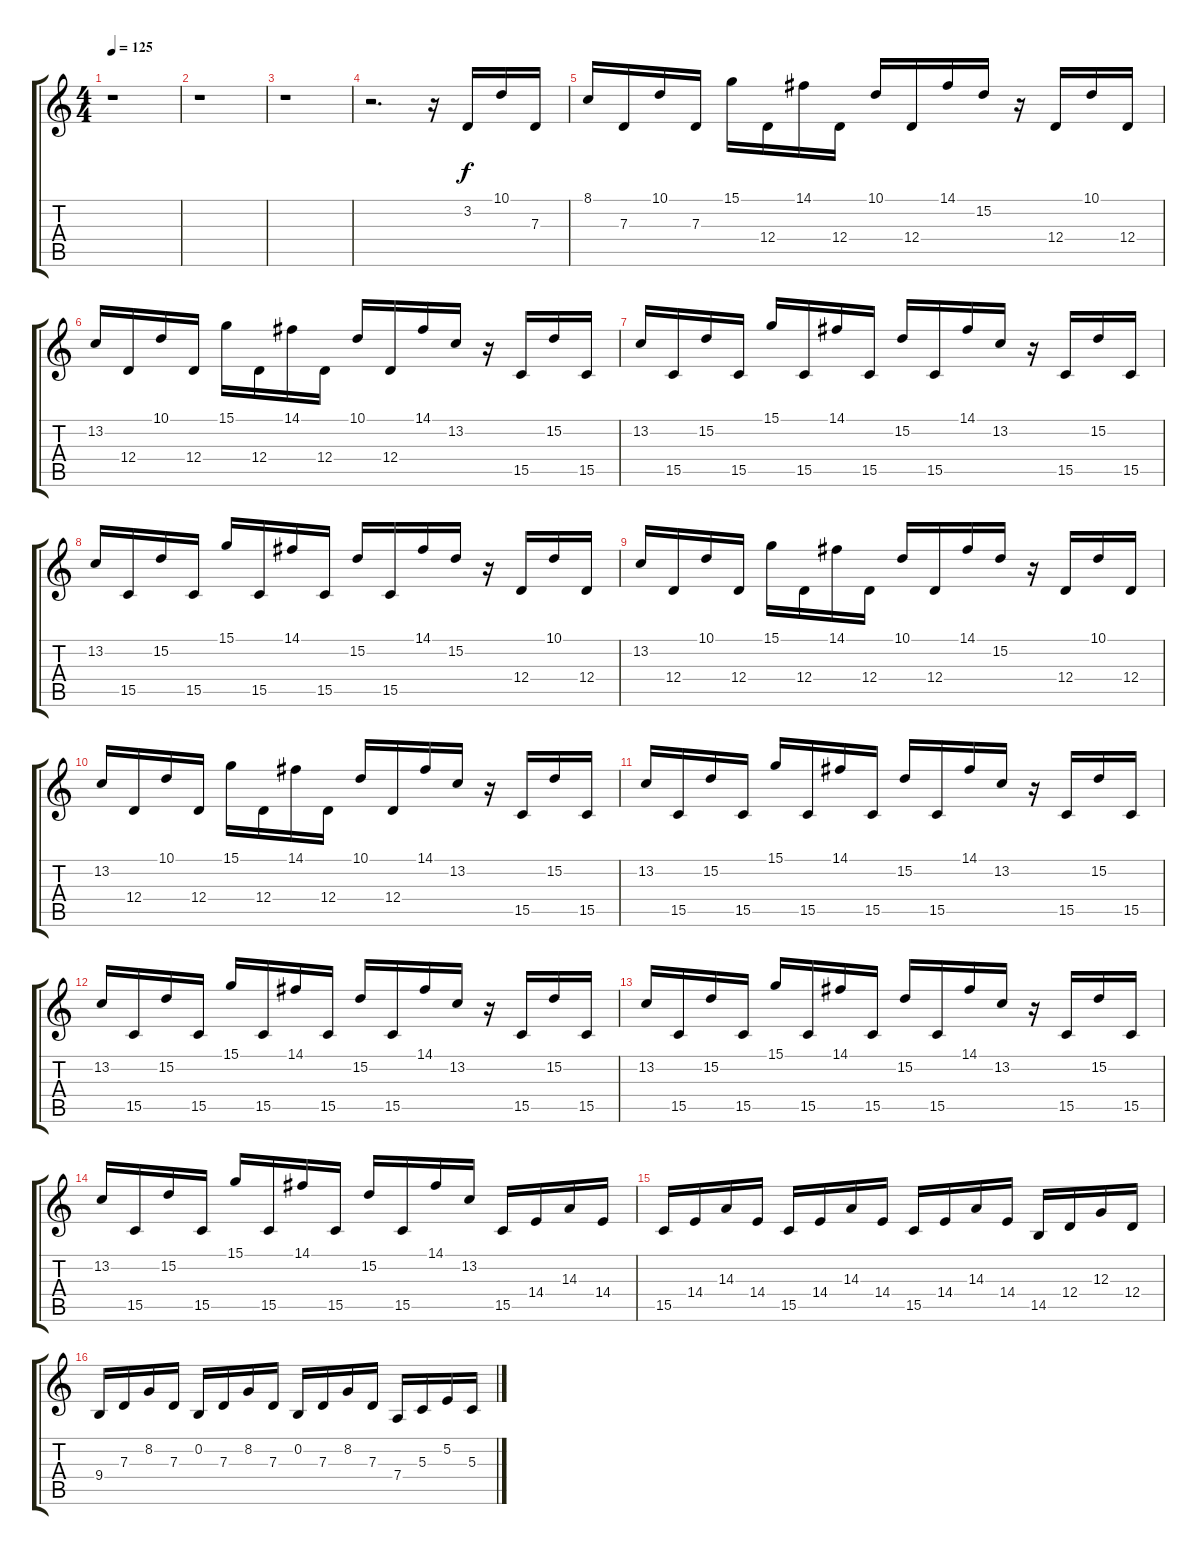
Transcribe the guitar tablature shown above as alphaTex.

\track "" {instrument vibraphone}
\staff {score tabs}
\tuning (E4 B3 G3 D3 A2 E2) {hide}
\ts (4 4)
\tempo 125
\clef g2
\ks c
r.1{dy f} |
r.1 |
r.1 |
r.2{d} r.16 3.2.16 10.1.16 7.3.16 |
8.1.16 7.3.16 10.1.16 7.3.16 15.1.16 12.4.16 14.1.16 12.4.16 10.1.16 12.4.16 14.1.16 15.2.16 r.16 12.4.16 10.1.16 12.4.16 |
13.2.16 12.4.16 10.1.16 12.4.16 15.1.16 12.4.16 14.1.16 12.4.16 10.1.16 12.4.16 14.1.16 13.2.16 r.16 15.5.16 15.2.16 15.5.16 |
13.2.16 15.5.16 15.2.16 15.5.16 15.1.16 15.5.16 14.1.16 15.5.16 15.2.16 15.5.16 14.1.16 13.2.16 r.16 15.5.16 15.2.16 15.5.16 |
13.2.16 15.5.16 15.2.16 15.5.16 15.1.16 15.5.16 14.1.16 15.5.16 15.2.16 15.5.16 14.1.16 15.2.16 r.16 12.4.16 10.1.16 12.4.16 |
13.2.16 12.4.16 10.1.16 12.4.16 15.1.16 12.4.16 14.1.16 12.4.16 10.1.16 12.4.16 14.1.16 15.2.16 r.16 12.4.16 10.1.16 12.4.16 |
13.2.16 12.4.16 10.1.16 12.4.16 15.1.16 12.4.16 14.1.16 12.4.16 10.1.16 12.4.16 14.1.16 13.2.16 r.16 15.5.16 15.2.16 15.5.16 |
13.2.16 15.5.16 15.2.16 15.5.16 15.1.16 15.5.16 14.1.16 15.5.16 15.2.16 15.5.16 14.1.16 13.2.16 r.16 15.5.16 15.2.16 15.5.16 |
13.2.16 15.5.16 15.2.16 15.5.16 15.1.16 15.5.16 14.1.16 15.5.16 15.2.16 15.5.16 14.1.16 13.2.16 r.16 15.5.16 15.2.16 15.5.16 |
13.2.16 15.5.16 15.2.16 15.5.16 15.1.16 15.5.16 14.1.16 15.5.16 15.2.16 15.5.16 14.1.16 13.2.16 r.16 15.5.16 15.2.16 15.5.16 |
13.2.16 15.5.16 15.2.16 15.5.16 15.1.16 15.5.16 14.1.16 15.5.16 15.2.16 15.5.16 14.1.16 13.2.16 15.5.16 14.4.16 14.3.16 14.4.16 |
15.5.16 14.4.16 14.3.16 14.4.16 15.5.16 14.4.16 14.3.16 14.4.16 15.5.16 14.4.16 14.3.16 14.4.16 14.5.16 12.4.16 12.3.16 12.4.16 |
9.4.16 7.3.16 8.2.16 7.3.16 0.2.16 7.3.16 8.2.16 7.3.16 0.2.16 7.3.16 8.2.16 7.3.16 7.4.16 5.3.16 5.2.16 5.3.16
